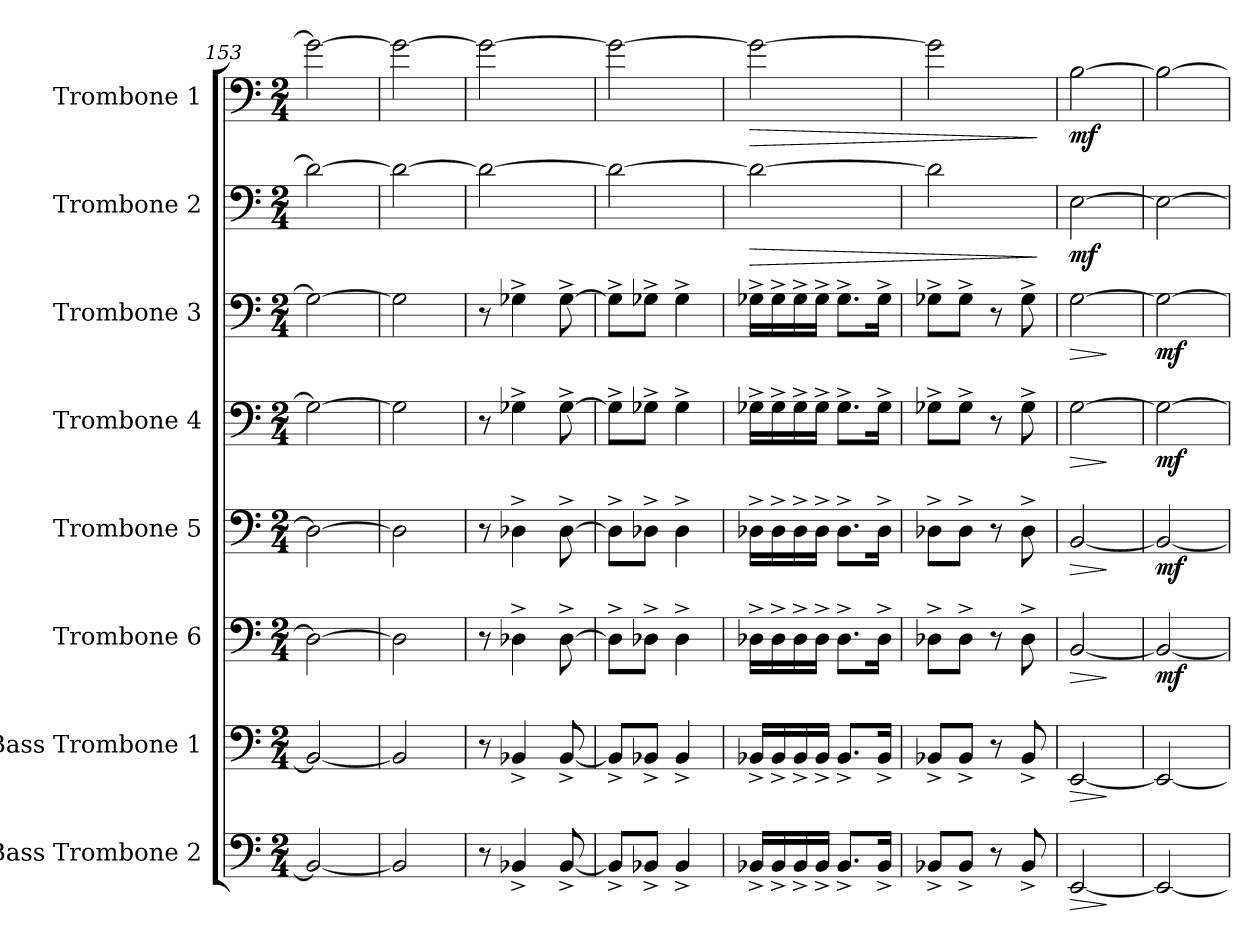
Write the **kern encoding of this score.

**kern	**dynam	**kern	**dynam	**kern	**dynam	**kern	**dynam	**kern	**dynam	**kern	**dynam	**kern	**dynam	**kern	**dynam
*part8	*part8	*part7	*part7	*part6	*part6	*part5	*part5	*part4	*part4	*part3	*part3	*part2	*part2	*part1	*part1
*staff8	*staff8	*staff7	*staff7	*staff6	*staff6	*staff5	*staff5	*staff4	*staff4	*staff3	*staff3	*staff2	*staff2	*staff1	*staff1
*I"Bass Trombone 2	*	*I"Bass Trombone 1	*	*I"Trombone 6	*	*I"Trombone 5	*	*I"Trombone 4	*	*I"Trombone 3	*	*I"Trombone 2	*	*I"Trombone 1	*
*I'B. Tbn. 2	*	*I'B. Tbn. 1	*	*I'Tbn. 6	*	*I'Tbn. 5	*	*I'Tbn. 4	*	*I'Tbn. 3	*	*I'Tbn. 2	*	*I'Tbn. 1	*
*clefF4	*	*clefF4	*	*clefF4	*	*clefF4	*	*clefF4	*	*clefF4	*	*clefF4	*	*clefF4	*
*k[]	*	*k[]	*	*k[]	*	*k[]	*	*k[]	*	*k[]	*	*k[]	*	*k[]	*
*M2/4	*	*M2/4	*	*M2/4	*	*M2/4	*	*M2/4	*	*M2/4	*	*M2/4	*	*M2/4	*
=153	=153	=153	=153	=153	=153	=153	=153	=153	=153	=153	=153	=153	=153	=153	=153
2BB-/_	.	2BB-/_	.	2D-\_	.	2D-\_	.	2G-\_	.	2G-\_	.	2d-\_	.	2g-\_	.
=154	=154	=154	=154	=154	=154	=154	=154	=154	=154	=154	=154	=154	=154	=154	=154
2BB-/]	.	2BB-/]	.	2D-\]	.	2D-\]	.	2G-\]	.	2G-\]	.	2d-\_	.	2g-\_	.
=155	=155	=155	=155	=155	=155	=155	=155	=155	=155	=155	=155	=155	=155	=155	=155
8r	.	8r	.	8r	.	8r	.	8r	.	8r	.	2d-\_	.	2g-\_	.
4BB-X^/	.	4BB-X^/	.	4D-X^\	.	4D-X^\	.	4G-X^\	.	4G-X^\	.	.	.	.	.
[8BB-^/	.	[8BB-^/	.	[8D-^\	.	[8D-^\	.	[8G-^\	.	[8G-^\	.	.	.	.	.
!!LO:PB:g=z
=156	=156	=156	=156	=156	=156	=156	=156	=156	=156	=156	=156	=156	=156	=156	=156
8BB-^/L]	.	8BB-^/L]	.	8D-^\L]	.	8D-^\L]	.	8G-^\L]	.	8G-^\L]	.	2d-\_	.	2g-\_	.
8BB-X^/J	.	8BB-X^/J	.	8D-X^\J	.	8D-X^\J	.	8G-X^\J	.	8G-X^\J	.	.	.	.	.
4BB-^/	.	4BB-^/	.	4D-^\	.	4D-^\	.	4G-^\	.	4G-^\	.	.	.	.	.
=157	=157	=157	=157	=157	=157	=157	=157	=157	=157	=157	=157	=157	=157	=157	=157
!	!	!	!	!	!	!	!	!	!	!	!	!	!LO:HP:b	!	!LO:HP:b
16BB-X^/LL	.	16BB-X^/LL	.	16D-X^\LL	.	16D-X^\LL	.	16G-X^\LL	.	16G-X^\LL	.	2d-\_	>	2g-\_	>
16BB-^/	.	16BB-^/	.	16D-^\	.	16D-^\	.	16G-^\	.	16G-^\	.	.	.	.	.
16BB-^/	.	16BB-^/	.	16D-^\	.	16D-^\	.	16G-^\	.	16G-^\	.	.	.	.	.
16BB-^/JJ	.	16BB-^/JJ	.	16D-^\JJ	.	16D-^\JJ	.	16G-^\JJ	.	16G-^\JJ	.	.	.	.	.
8.BB-^/L	.	8.BB-^/L	.	8.D-^\L	.	8.D-^\L	.	8.G-^\L	.	8.G-^\L	.	.	.	.	.
16BB-^/Jk	.	16BB-^/Jk	.	16D-^\Jk	.	16D-^\Jk	.	16G-^\Jk	.	16G-^\Jk	.	.	.	.	.
=158	=158	=158	=158	=158	=158	=158	=158	=158	=158	=158	=158	=158	=158	=158	=158
8BB-X^/L	.	8BB-X^/L	.	8D-X^\L	.	8D-X^\L	.	8G-X^\L	.	8G-X^\L	.	2d-\]	.	2g-\]	.
8BB-^/J	.	8BB-^/J	.	8D-^\J	.	8D-^\J	.	8G-^\J	.	8G-^\J	.	.	.	.	.
8r	.	8r	.	8r	.	8r	.	8r	.	8r	.	.	.	.	.
8BB-^/	.	8BB-^/	.	8D-^\	.	8D-^\	.	8G-^\	.	8G-^\	.	.	.	.	.
.	.	.	.	.	.	.	.	.	.	.	.	.	]	.	]
=159	=159	=159	=159	=159	=159	=159	=159	=159	=159	=159	=159	=159	=159	=159	=159
!	!LO:HP:b	!	!LO:HP:b	!	!LO:HP:b	!	!LO:HP:b	!	!LO:HP:b	!	!LO:HP:b	!	!LO:DY:b	!	!LO:DY:b
[2EE/	>	[2EE/	>	[2BB/	>	[2BB/	>	[2G\	>	[2G\	>	[2E\	mf	[2B\	mf
.	]	.	]	.	]	.	]	.	]	.	]	.	.	.	.
=160	=160	=160	=160	=160	=160	=160	=160	=160	=160	=160	=160	=160	=160	=160	=160
!	!LO:DY:b	!	!LO:DY:b	!	!LO:DY:b	!	!LO:DY:b	!	!LO:DY:b	!	!LO:DY:b	!	!	!	!
2EE/_	other-dynamics	2EE/_	other-dynamics	2BB/_	mf	2BB/_	mf	2G\_	mf	2G\_	mf	2E\_	.	2B\_	.
=	=	=	=	=	=	=	=	=	=	=	=	=	=	=	=
*-	*-	*-	*-	*-	*-	*-	*-	*-	*-	*-	*-	*-	*-	*-	*-
